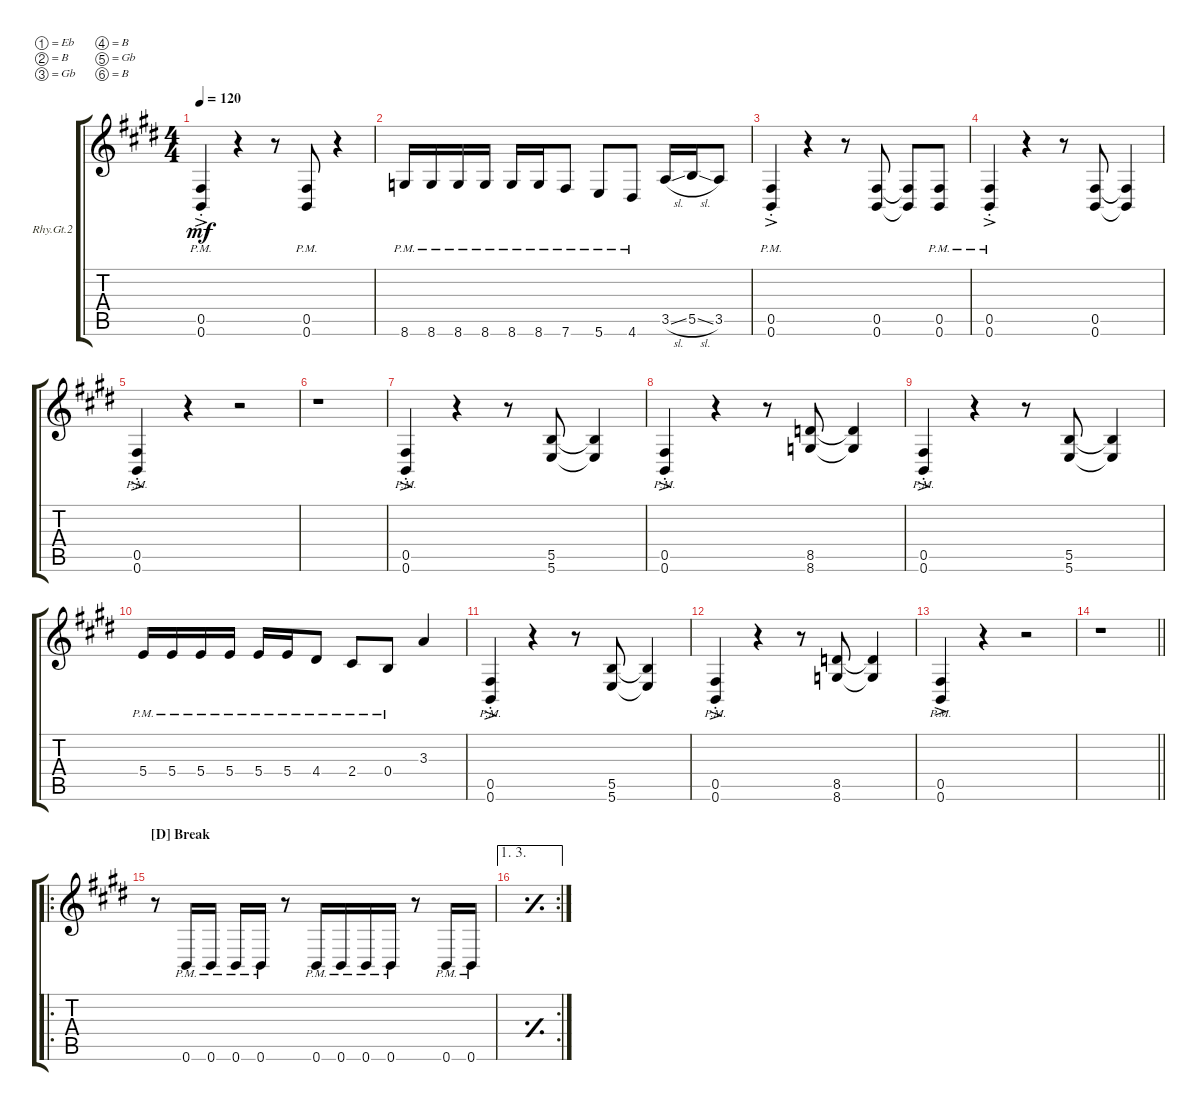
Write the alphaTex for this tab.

\defaultSystemsLayout 4
\bracketExtendMode groupsimilarinstruments
\firstSystemTrackNameOrientation horizontal
\otherSystemsTrackNameOrientation horizontal
\track ("Rhythm Guitar 2" "Rhy.Gt.2") {multiBarRest instrument distortionguitar}
\staff {score tabs}
\tuning (Eb4 B3 Gb3 B2 Gb2 B1)
\ts (4 4)
\tempo 120
\clef g2
\ks e
(0.6{ac pm st} 0.5{ac pm st}).4{dy mf} r.4 r.8 (0.6{pm} 0.5{pm}).8 r.4 |
8.6{pm}.16 8.6{pm}.16 8.6{pm}.16 8.6{pm}.16 8.6{pm}.16 8.6{pm}.16 7.6{pm}.8 5.6{pm}.8 4.6{pm}.8 3.5{sl}.16 5.5{sl}.16 3.5.8 |
(0.6{ac pm st} 0.5{ac pm st}).4 r.4 r.8 (0.6 0.5).8 (0.5{t} 0.6{t}).8 (0.6{pm} 0.5{pm}).8 |
(0.6{ac pm st} 0.5{ac pm st}).4 r.4 r.8 (0.6 0.5).8 (0.5{t} 0.6{t}).4 |
(0.6{ac pm st} 0.5{ac pm st}).4 r.4 r.2 |
r.1 |
(0.6{ac pm st} 0.5{ac pm st}).4 r.4 r.8 (5.6 5.5).8 (5.5{t} 5.6{t}).4 |
(0.6{ac pm st} 0.5{ac pm st}).4 r.4 r.8 (8.6 8.5).8 (8.5{t} 8.6{t}).4 |
(0.6{ac pm st} 0.5{ac pm st}).4 r.4 r.8 (5.6 5.5).8 (5.5{t} 5.6{t}).4 |
5.4{pm}.16 5.4{pm}.16 5.4{pm}.16 5.4{pm}.16 5.4{pm}.16 5.4{pm}.16 4.4{pm}.8 2.4{pm}.8 0.4{pm}.8 3.3.4 |
(0.6{ac pm st} 0.5{ac pm st}).4 r.4 r.8 (5.6 5.5).8 (5.5{t} 5.6{t}).4 |
(0.6{ac pm st} 0.5{ac pm st}).4 r.4 r.8 (8.6 8.5).8 (8.5{t} 8.6{t}).4 |
(0.6{ac pm} 0.5{ac pm}).4 r.4 r.2 |
\barLineRight lightlight
r.1 |
\ro
\section ("D" "Break")
r.8 0.6{pm}.16 0.6{pm}.16 0.6{pm}.16 0.6{pm}.16 r.8 0.6{pm}.16 0.6{pm}.16 0.6{pm}.16 0.6{pm}.16 r.8 0.6{pm}.16 0.6{pm}.16 |
\ae (1 3)
\rc 2
\simile simple
